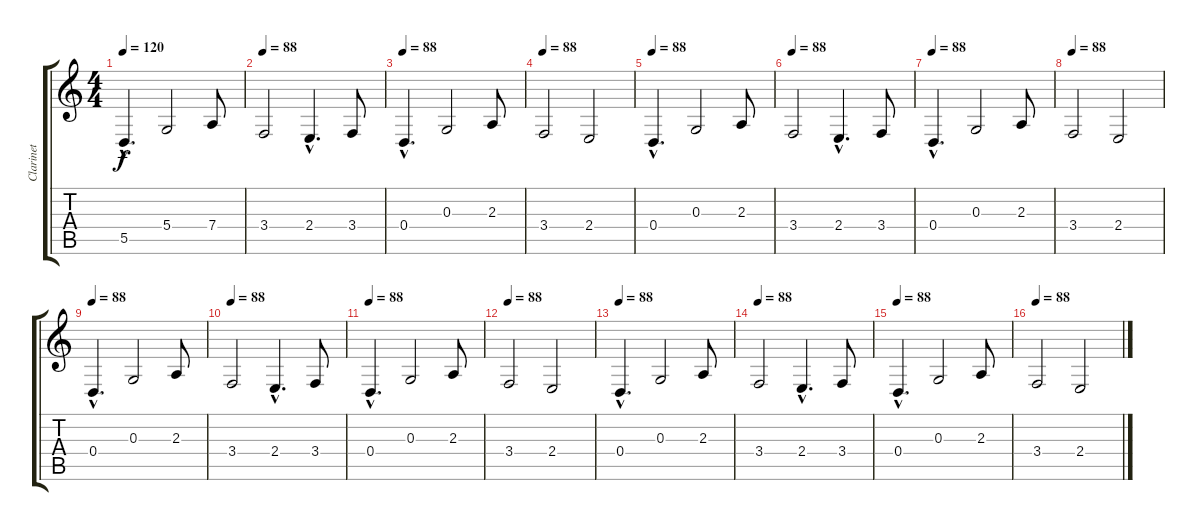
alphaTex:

\track ("Clarinet" "Clarinet") {instrument clarinet}
\staff {score tabs}
\tuning (E4 B3 G3 D3 A2 E2) {hide}
\ts (4 4)
\tempo 120
\tempo 88
\tempo 120
\clef g2
\ks c
5.5{hac}.4{d dy f instrument clarinet} 5.4.2 7.4.8 |
\tempo 88
3.4.2 2.4{hac}.4{d} 3.4.8 |
\tempo 88
0.4{hac}.4{d} 0.3.2 2.3.8 |
\tempo 88
3.4.2 2.4.2 |
\tempo 88
0.4{hac}.4{d} 0.3.2 2.3.8 |
\tempo 88
3.4.2 2.4{hac}.4{d} 3.4.8 |
\tempo 88
0.4{hac}.4{d} 0.3.2 2.3.8 |
\tempo 88
3.4.2 2.4.2 |
\tempo 88
0.4{hac}.4{d} 0.3.2 2.3.8 |
\tempo 88
3.4.2 2.4{hac}.4{d} 3.4.8 |
\tempo 88
0.4{hac}.4{d} 0.3.2 2.3.8 |
\tempo 88
3.4.2 2.4.2 |
\tempo 88
0.4{hac}.4{d} 0.3.2 2.3.8 |
\tempo 88
3.4.2 2.4{hac}.4{d} 3.4.8 |
\tempo 88
0.4{hac}.4{d} 0.3.2 2.3.8 |
\tempo 88
3.4.2 2.4.2
